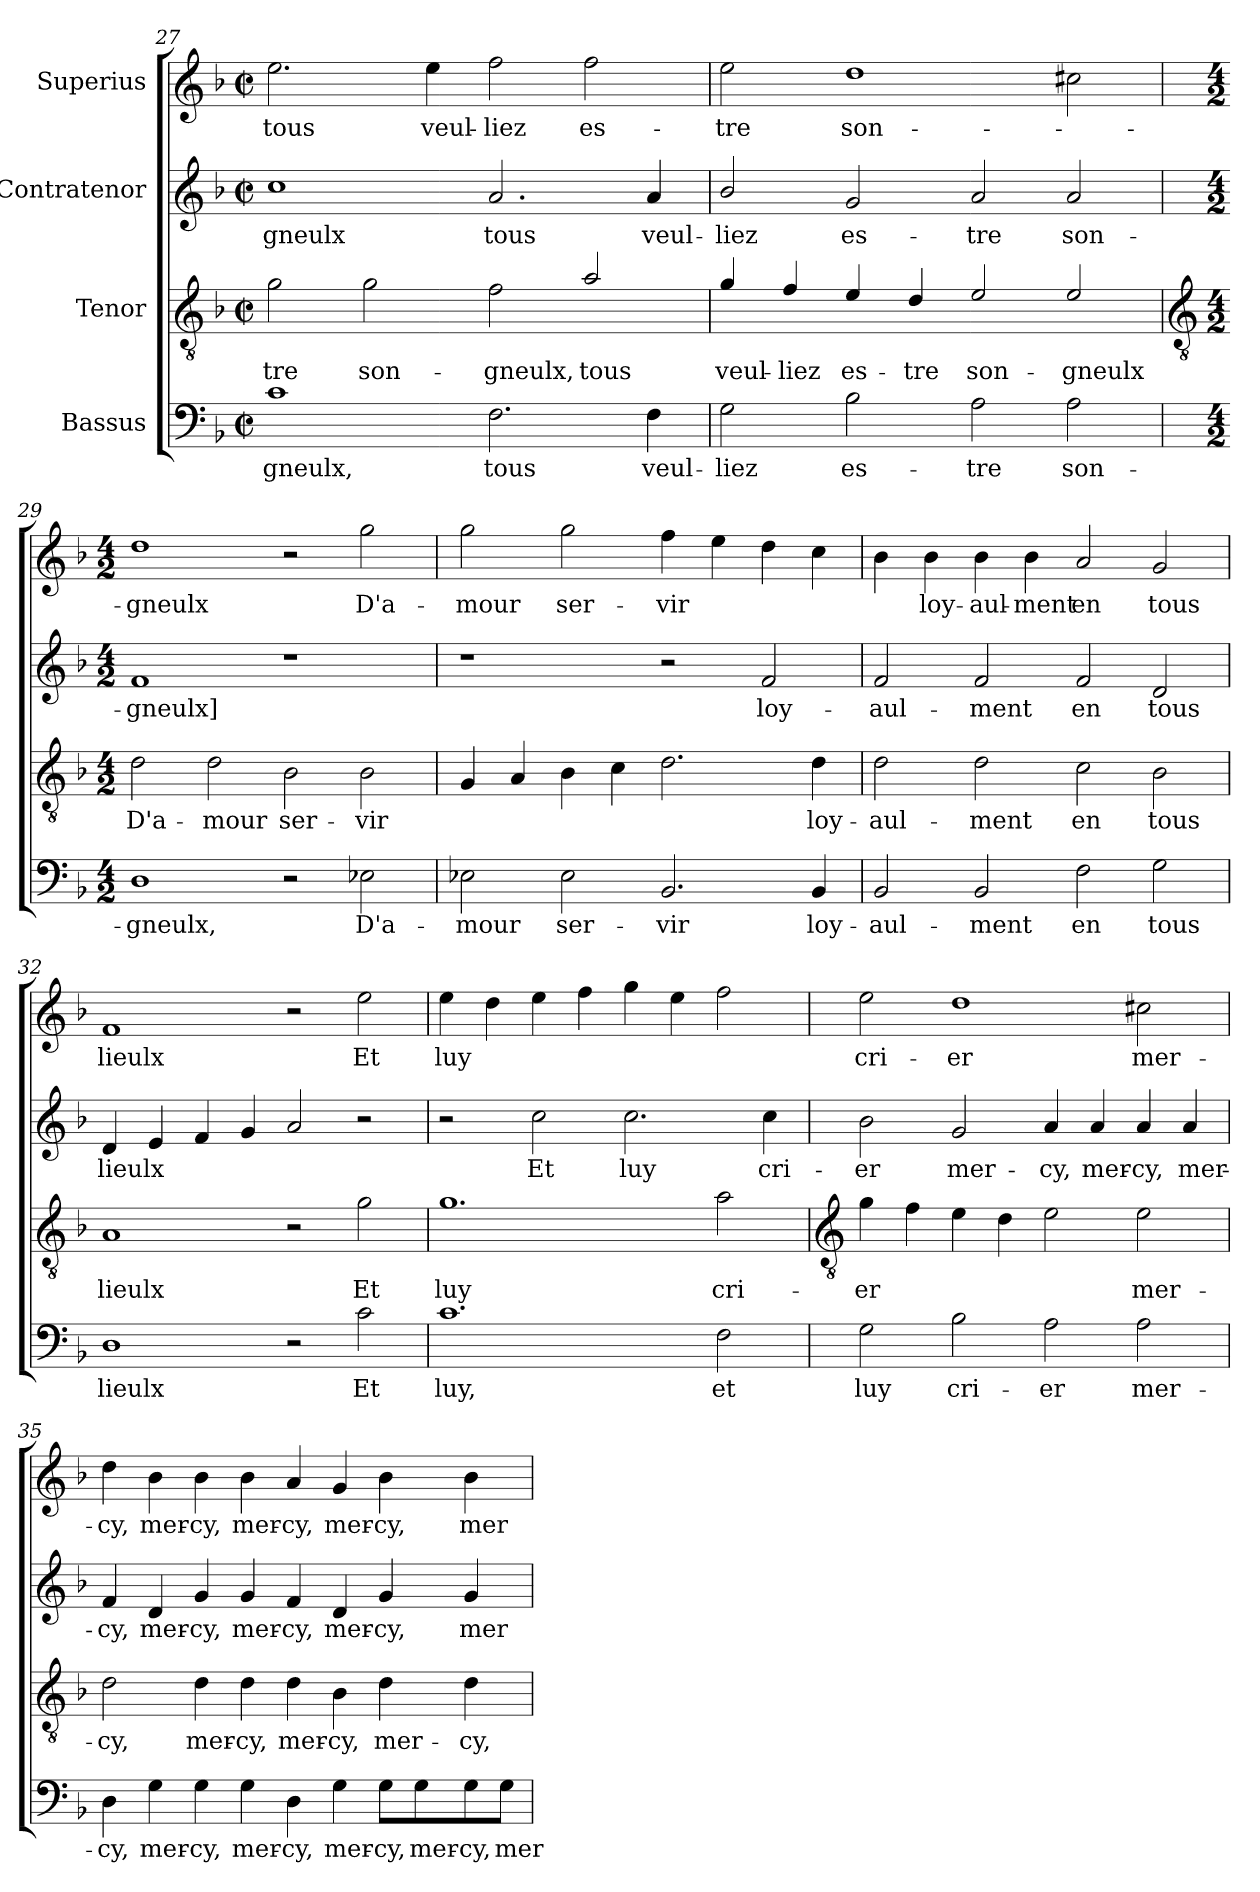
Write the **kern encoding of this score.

**kern	**text	**kern	**text	**kern	**text	**kern	**text
*part4	*part4	*part3	*part3	*part2	*part2	*part1	*part1
*staff4	*staff4	*staff3	*staff3	*staff2	*staff2	*staff1	*staff1
*I"Bassus	*	*I"Tenor	*	*I"Contratenor	*	*I"Superius	*
*clefF4	*	*clefGv2	*	*clefG2	*	*clefG2	*
*k[b-]	*	*k[b-]	*	*k[b-]	*	*k[b-]	*
*F:	*	*F:	*	*F:	*	*F:	*
*M4/2	*	*M4/2	*	*M4/2	*	*M4/2	*
*met(c|)	*	*met(c|)	*	*met(c|)	*	*met(c|)	*
=27	=27	=27	=27	=27	=27	=27	=27
!	!LO:LY:b	!	!LO:LY:b	!	!LO:LY:b	!	!LO:LY:b
*	*	*^	*	*^	*	*	*
1c	-gneulx,	2g	2ryy	-tre	1cc	2ryy	-gneulx	2.ee	tous
!	!	!	!	!LO:LY:b	!	!	!	!	!
.	.	2g	2ryy	son-	.	2ryy	.	.	.
!	!	!	!	!	!	!	!	!	!LO:LY:b
.	.	.	.	.	.	.	.	4ee	veul-
!	!LO:LY:b	!	!	!LO:LY:b	!	!	!LO:LY:b	!	!LO:LY:b
2.F	tous	2f	2ryy	-gneulx,	2.a	2.g\yy	tous	2ff	-liez
!	!	!	!	!LO:LY:b	!	!	!	!	!LO:LY:b
.	.	2a	2G\yy	tous	.	.	.	2ff	es-
!	!LO:LY:b	!	!	!	!	!	!LO:LY:b	!	!
4F	veul-	.	.	.	4a	4g\yy	veul-	.	.
=28	=28	=28	=28	=28	=28	=28	=28	=28	=28
!	!LO:LY:b	!	!	!LO:LY:b	!	!	!LO:LY:b	!	!LO:LY:b
2G	-liez	4g	4G\yy	veul-	2b-	2g\yy	-liez	2ee	-tre
!	!	!	!	!LO:LY:b	!	!	!	!	!
.	.	4f	4G\yy	-liez	.	.	.	.	.
!	!LO:LY:b	!	!	!LO:LY:b	!	!	!LO:LY:b	!	!LO:LY:b
2B-	es-	4e	4G\yy	es-	2g	2g\yy	es-	1dd	son-
!	!	!	!	!LO:LY:b	!	!	!	!	!
.	.	4d	4G\yy	-tre	.	.	.	.	.
!	!LO:LY:b	!	!	!LO:LY:b	!	!	!LO:LY:b	!	!
2A	-tre	2e	2G\yy	son-	2a	2g\yy	-tre	.	.
!	!LO:LY:b	!	!	!LO:LY:b	!	!	!LO:LY:b	!	!
2A	son-	2e	2G\yy	-gneulx	2a	2g\yy	son-	2cc#	.
*	*	*v	*v	*	*	*	*	*	*
*	*	*	*	*v	*v	*	*	*
!!LO:LB:g=z
=29	=29	=29	=29	=29	=29	=29	=29
*	*	*clefGv2	*	*	*	*	*
*M4/2	*	*M4/2	*	*M4/2	*	*M4/2	*
*	*	*^	*	*^	*	*	*
!	!LO:LY:b	!	!	!LO:LY:b	!	!	!LO:LY:b	!	!LO:LY:b
*	*	*v	*v	*	*	*	*	*	*
*	*	*	*	*v	*v	*	*	*
1D	-gneulx,	2d	D'a-	1f	-gneulx]	1dd	-gneulx
!	!	!	!LO:LY:b	!	!	!	!
.	.	2d	-mour	.	.	.	.
!	!	!	!LO:LY:b	!	!	!	!
2r	.	2B-	ser-	1r	.	2r	.
!	!LO:LY:b	!	!LO:LY:b	!	!	!	!LO:LY:b
2E-X	D'a-	2B-	-vir	.	.	2gg	D'a-
=30	=30	=30	=30	=30	=30	=30	=30
!	!LO:LY:b	!	!	!	!	!	!LO:LY:b
2E-	-mour	4G	.	1r	.	2gg	-mour
.	.	4A	.	.	.	.	.
!	!LO:LY:b	!	!	!	!	!	!LO:LY:b
2E-	ser-	4B-	.	.	.	2gg	ser-
.	.	4c	.	.	.	.	.
!	!LO:LY:b	!	!	!	!	!	!LO:LY:b
2.BB-	-vir	2.d	.	2r	.	4ff	-vir
.	.	.	.	.	.	4ee	.
!	!	!	!	!	!LO:LY:b	!	!
.	.	.	.	2f	loy-	4dd	.
!	!LO:LY:b	!	!LO:LY:b	!	!	!	!
4BB-	loy-	4d	loy-	.	.	4cc	.
=31	=31	=31	=31	=31	=31	=31	=31
!	!LO:LY:b	!	!LO:LY:b	!	!LO:LY:b	!	!
2BB-	-aul-	2d	-aul-	2f	-aul-	4b-	.
!	!	!	!	!	!	!	!LO:LY:b
.	.	.	.	.	.	4b-	loy-
!	!LO:LY:b	!	!LO:LY:b	!	!LO:LY:b	!	!LO:LY:b
2BB-	-ment	2d	-ment	2f	-ment	4b-	-aul-
!	!	!	!	!	!	!	!LO:LY:b
.	.	.	.	.	.	4b-	-ment
!	!LO:LY:b	!	!LO:LY:b	!	!LO:LY:b	!	!LO:LY:b
2F	en	2c	en	2f	en	2a	en
!	!LO:LY:b	!	!LO:LY:b	!	!LO:LY:b	!	!LO:LY:b
2G	tous	2B-	tous	2d	tous	2g	tous
=32	=32	=32	=32	=32	=32	=32	=32
!	!LO:LY:b	!	!LO:LY:b	!	!LO:LY:b	!	!LO:LY:b
1D	lieulx	1A	lieulx	4d	lieulx	1f	lieulx
.	.	.	.	4e	.	.	.
.	.	.	.	4f	.	.	.
.	.	.	.	4g	.	.	.
2r	.	2r	.	2a	.	2r	.
!	!LO:LY:b	!	!LO:LY:b	!	!	!	!LO:LY:b
2c	Et	2g	Et	2r	.	2ee	Et
=33	=33	=33	=33	=33	=33	=33	=33
!	!LO:LY:b	!	!LO:LY:b	!	!	!	!LO:LY:b
1.c	luy,	1.g	luy	2r	.	4ee	luy
.	.	.	.	.	.	4dd	.
!	!	!	!	!	!LO:LY:b	!	!
.	.	.	.	2cc	Et	4ee	.
.	.	.	.	.	.	4ff	.
!	!	!	!	!	!LO:LY:b	!	!
.	.	.	.	2.cc	luy	4gg	.
.	.	.	.	.	.	4ee	.
!	!LO:LY:b	!	!LO:LY:b	!	!	!	!
2F	et	2a	cri-	.	.	2ff	.
!	!	!	!	!	!LO:LY:b	!	!
.	.	.	.	4cc	cri-	.	.
!!LO:LB:g=z
=34	=34	=34	=34	=34	=34	=34	=34
*	*	*clefGv2	*	*	*	*	*
!	!LO:LY:b	!	!LO:LY:b	!	!LO:LY:b	!	!LO:LY:b
2G	luy	4g	-er	2b-	-er	2ee	cri-
.	.	4f	.	.	.	.	.
!	!LO:LY:b	!	!	!	!LO:LY:b	!	!LO:LY:b
2B-	cri-	4e	.	2g	mer-	1dd	-er
.	.	4d	.	.	.	.	.
!	!LO:LY:b	!	!	!	!LO:LY:b	!	!
2A	-er	2e	.	4a	-cy,	.	.
!	!	!	!	!	!LO:LY:b	!	!
.	.	.	.	4a	mer-	.	.
!	!LO:LY:b	!	!LO:LY:b	!	!LO:LY:b	!	!LO:LY:b
2A	mer-	2e	mer-	4a	-cy,	2cc#	mer-
!	!	!	!	!	!LO:LY:b	!	!
.	.	.	.	4a	mer-	.	.
=35	=35	=35	=35	=35	=35	=35	=35
!	!LO:LY:b	!	!LO:LY:b	!	!LO:LY:b	!	!LO:LY:b
4D	-cy,	2d	-cy,	4f	-cy,	4dd	-cy,
!	!LO:LY:b	!	!	!	!LO:LY:b	!	!LO:LY:b
4G	mer-	.	.	4d	mer-	4b-	mer-
!	!LO:LY:b	!	!LO:LY:b	!	!LO:LY:b	!	!LO:LY:b
4G	-cy,	4d	mer-	4g	-cy,	4b-	-cy,
!	!LO:LY:b	!	!LO:LY:b	!	!LO:LY:b	!	!LO:LY:b
4G	mer-	4d	-cy,	4g	mer-	4b-	mer-
!	!LO:LY:b	!	!LO:LY:b	!	!LO:LY:b	!	!LO:LY:b
4D	-cy,	4d	mer-	4f	-cy,	4a	-cy,
!	!LO:LY:b	!	!LO:LY:b	!	!LO:LY:b	!	!LO:LY:b
4G	mer-	4B-	-cy,	4d	mer-	4g	mer-
!	!LO:LY:b	!	!LO:LY:b	!	!LO:LY:b	!	!LO:LY:b
8G\L	-cy,	4d	mer-	4g	-cy,	4b-	-cy,
!	!LO:LY:b	!	!	!	!	!	!
8G\	mer-	.	.	.	.	.	.
!	!LO:LY:b	!	!LO:LY:b	!	!LO:LY:b	!	!LO:LY:b
8G\	-cy,	4d	-cy,	4g	mer-	4b-	mer-
!	!LO:LY:b	!	!	!	!	!	!
8G\J	mer-	.	.	.	.	.	.
=	=	=	=	=	=	=	=
*-	*-	*-	*-	*-	*-	*-	*-
